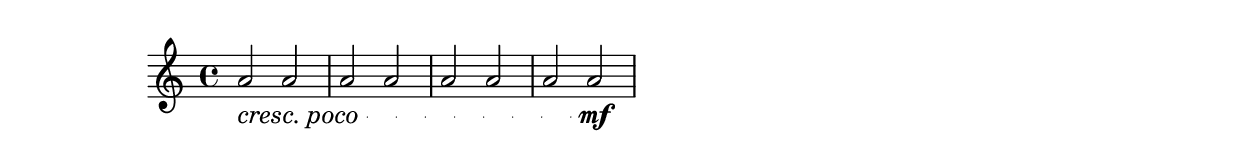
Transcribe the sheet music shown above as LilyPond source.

%% DO NOT EDIT this file manually; it is automatically
%% generated from LSR http://lsr.dsi.unimi.it
%% Make any changes in LSR itself, or in Documentation/snippets/new/ ,
%% and then run scripts/auxiliar/makelsr.py
%%
%% This file is in the public domain.
\version "2.17.11"

\header {
  lsrtags = "expressive-marks, tweaks-and-overrides"

  texidoc = "
The text used for crescendos and decrescendos can be changed by
modifying the context properties @code{crescendoText} and
@code{decrescendoText}.

The style of the spanner line can be changed by modifying the
@code{'style} property of @code{DynamicTextSpanner}.  The default value
is @code{'dashed-line}, and other possible values include @code{'line},
@code{'dotted-line} and @code{'none}.

"
  doctitle = "Changing text and spanner styles for text dynamics"
} % begin verbatim


\relative c'' {
  \set crescendoText = \markup { \italic { cresc. poco } }
  \set crescendoSpanner = #'text
  \override DynamicTextSpanner.style = #'dotted-line
  a2\< a
  a2 a
  a2 a
  a2 a\mf
}
